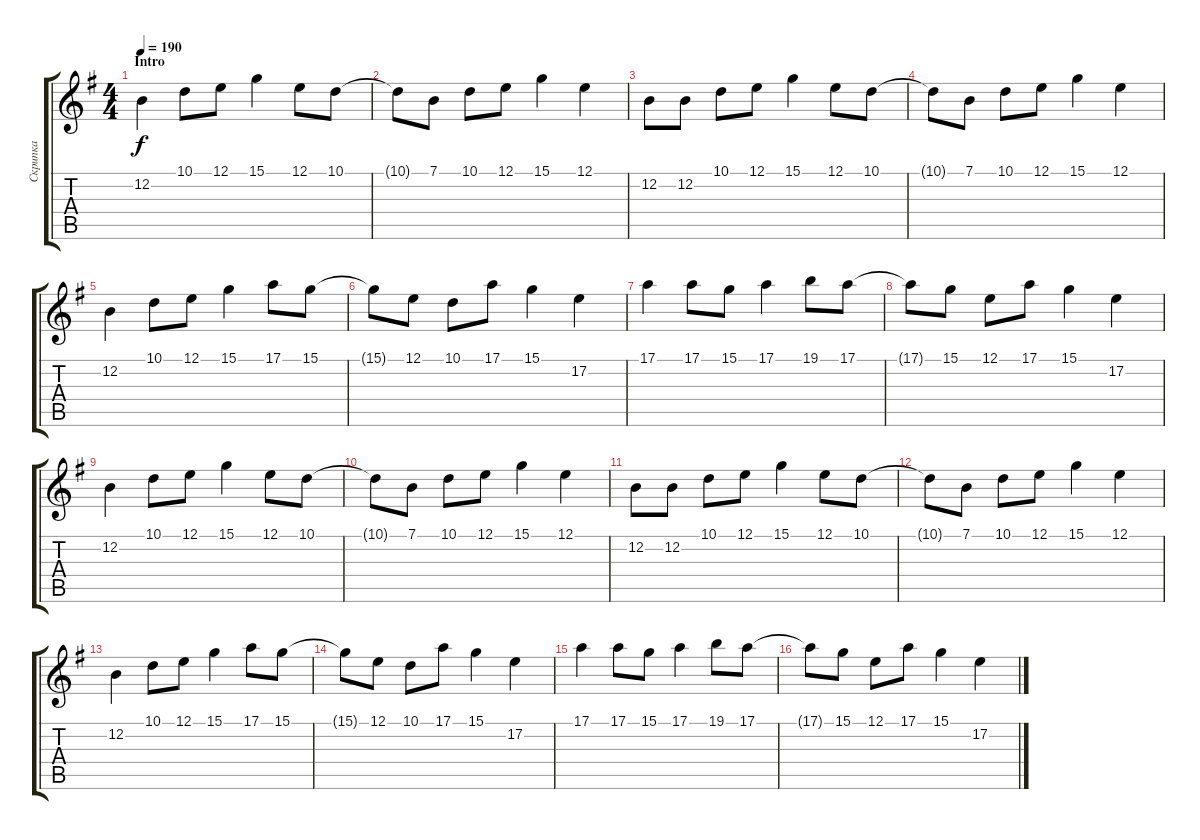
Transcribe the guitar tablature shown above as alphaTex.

\track ("Скрипка" "Скрипка") {instrument violin}
\staff {score tabs}
\tuning (E4 B3 G3 D3 A2 E2) {hide}
\ts (4 4)
\section ("" "Intro")
\tempo 190
\clef g2
\ks g
12.2.4{dy f instrument violin} 10.1.8 12.1.8 15.1.4 12.1.8 10.1.8 |
10.1{t}.8 7.1.8 10.1.8 12.1.8 15.1.4 12.1.4 |
12.2.8 12.2.8 10.1.8 12.1.8 15.1.4 12.1.8 10.1.8 |
10.1{t}.8 7.1.8 10.1.8 12.1.8 15.1.4 12.1.4 |
12.2.4 10.1.8 12.1.8 15.1.4 17.1.8 15.1.8 |
15.1{t}.8 12.1.8 10.1.8 17.1.8 15.1.4 17.2.4 |
17.1.4 17.1.8 15.1.8 17.1.4 19.1.8 17.1.8 |
17.1{t}.8 15.1.8 12.1.8 17.1.8 15.1.4 17.2.4 |
12.2.4 10.1.8 12.1.8 15.1.4 12.1.8 10.1.8 |
10.1{t}.8 7.1.8 10.1.8 12.1.8 15.1.4 12.1.4 |
12.2.8 12.2.8 10.1.8 12.1.8 15.1.4 12.1.8 10.1.8 |
10.1{t}.8 7.1.8 10.1.8 12.1.8 15.1.4 12.1.4 |
12.2.4 10.1.8 12.1.8 15.1.4 17.1.8 15.1.8 |
15.1{t}.8 12.1.8 10.1.8 17.1.8 15.1.4 17.2.4 |
17.1.4 17.1.8 15.1.8 17.1.4 19.1.8 17.1.8 |
17.1{t}.8 15.1.8 12.1.8 17.1.8 15.1.4 17.2.4
